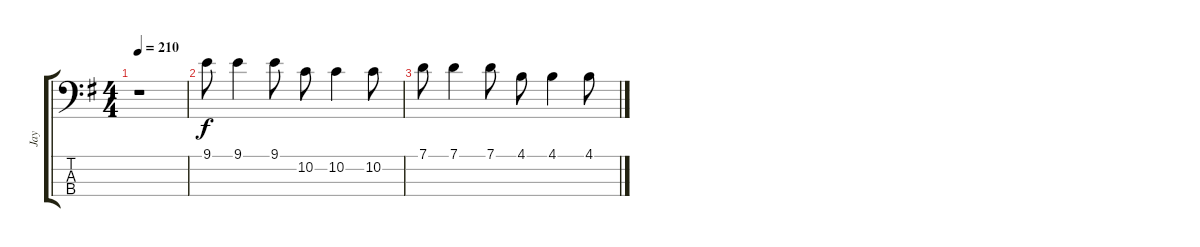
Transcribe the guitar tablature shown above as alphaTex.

\track ("Jay" "Jay") {instrument electricbasspick}
\staff {score tabs}
\tuning (G2 D2 A1 E1) {hide}
\ts (4 4)
\tempo 210
\clef f4
\ks g
r.1{dy f} |
9.1.8 9.1.4 9.1.8 10.2.8 10.2.4 10.2.8 |
7.1.8 7.1.4 7.1.8 4.1.8 4.1.4 4.1.8
